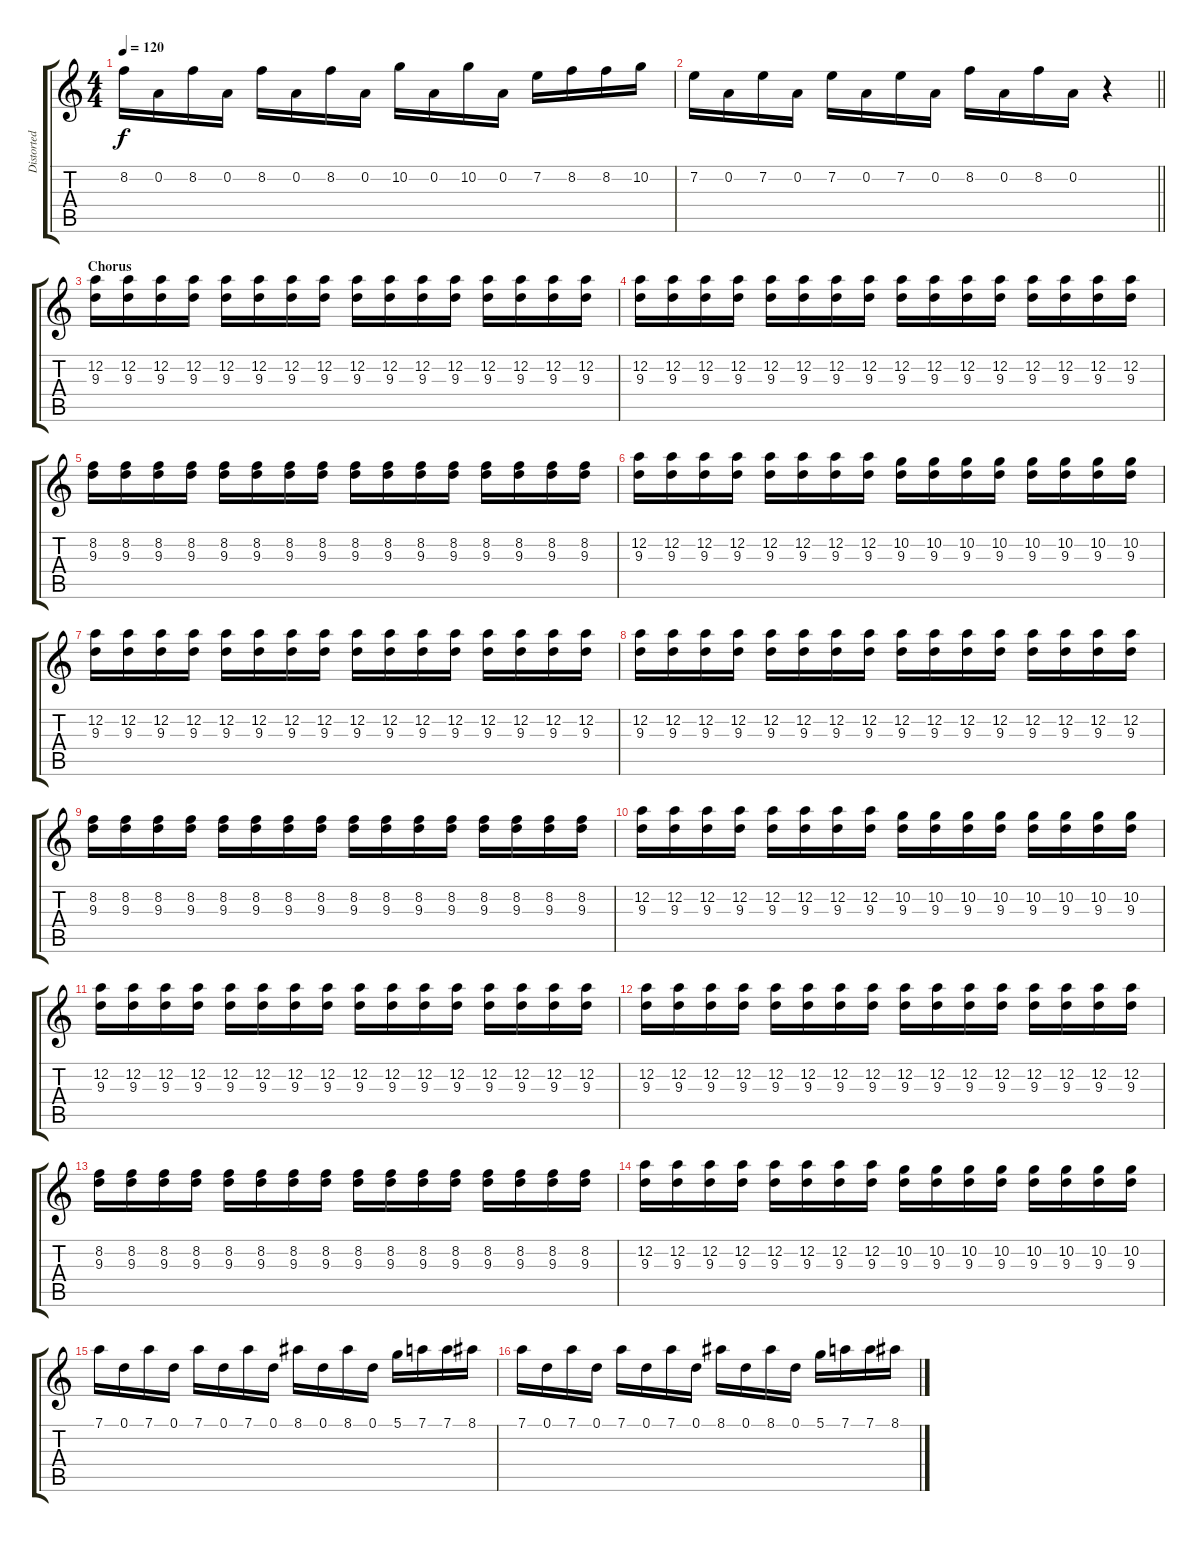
\track ("Distorted Lead" "Distorted ") {instrument distortionguitar}
\staff {score tabs}
\tuning (D4 A3 F3 C3 G2 D2) {hide}
\ts (4 4)
\tempo 120
\clef g2
\ks c
8.2.16{dy f} 0.2.16 8.2.16 0.2.16 8.2.16 0.2.16 8.2.16 0.2.16 10.2.16 0.2.16 10.2.16 0.2.16 7.2.16 8.2.16 8.2.16 10.2.16 |
\barLineRight lightlight
7.2.16 0.2.16 7.2.16 0.2.16 7.2.16 0.2.16 7.2.16 0.2.16 8.2.16 0.2.16 8.2.16 0.2.16 r.4 |
\section ("" "Chorus")
(12.2 9.3).16 (12.2 9.3).16 (12.2 9.3).16 (12.2 9.3).16 (12.2 9.3).16 (12.2 9.3).16 (12.2 9.3).16 (12.2 9.3).16 (12.2 9.3).16 (12.2 9.3).16 (12.2 9.3).16 (12.2 9.3).16 (12.2 9.3).16 (12.2 9.3).16 (12.2 9.3).16 (12.2 9.3).16 |
(12.2 9.3).16 (12.2 9.3).16 (12.2 9.3).16 (12.2 9.3).16 (12.2 9.3).16 (12.2 9.3).16 (12.2 9.3).16 (12.2 9.3).16 (12.2 9.3).16 (12.2 9.3).16 (12.2 9.3).16 (12.2 9.3).16 (12.2 9.3).16 (12.2 9.3).16 (12.2 9.3).16 (12.2 9.3).16 |
(8.2 9.3).16 (8.2 9.3).16 (8.2 9.3).16 (8.2 9.3).16 (8.2 9.3).16 (8.2 9.3).16 (8.2 9.3).16 (8.2 9.3).16 (8.2 9.3).16 (8.2 9.3).16 (8.2 9.3).16 (8.2 9.3).16 (8.2 9.3).16 (8.2 9.3).16 (8.2 9.3).16 (8.2 9.3).16 |
(12.2 9.3).16 (12.2 9.3).16 (12.2 9.3).16 (12.2 9.3).16 (12.2 9.3).16 (12.2 9.3).16 (12.2 9.3).16 (12.2 9.3).16 (10.2 9.3).16 (10.2 9.3).16 (10.2 9.3).16 (10.2 9.3).16 (10.2 9.3).16 (10.2 9.3).16 (10.2 9.3).16 (10.2 9.3).16 |
(12.2 9.3).16 (12.2 9.3).16 (12.2 9.3).16 (12.2 9.3).16 (12.2 9.3).16 (12.2 9.3).16 (12.2 9.3).16 (12.2 9.3).16 (12.2 9.3).16 (12.2 9.3).16 (12.2 9.3).16 (12.2 9.3).16 (12.2 9.3).16 (12.2 9.3).16 (12.2 9.3).16 (12.2 9.3).16 |
(12.2 9.3).16 (12.2 9.3).16 (12.2 9.3).16 (12.2 9.3).16 (12.2 9.3).16 (12.2 9.3).16 (12.2 9.3).16 (12.2 9.3).16 (12.2 9.3).16 (12.2 9.3).16 (12.2 9.3).16 (12.2 9.3).16 (12.2 9.3).16 (12.2 9.3).16 (12.2 9.3).16 (12.2 9.3).16 |
(8.2 9.3).16 (8.2 9.3).16 (8.2 9.3).16 (8.2 9.3).16 (8.2 9.3).16 (8.2 9.3).16 (8.2 9.3).16 (8.2 9.3).16 (8.2 9.3).16 (8.2 9.3).16 (8.2 9.3).16 (8.2 9.3).16 (8.2 9.3).16 (8.2 9.3).16 (8.2 9.3).16 (8.2 9.3).16 |
(12.2 9.3).16 (12.2 9.3).16 (12.2 9.3).16 (12.2 9.3).16 (12.2 9.3).16 (12.2 9.3).16 (12.2 9.3).16 (12.2 9.3).16 (10.2 9.3).16 (10.2 9.3).16 (10.2 9.3).16 (10.2 9.3).16 (10.2 9.3).16 (10.2 9.3).16 (10.2 9.3).16 (10.2 9.3).16 |
(12.2 9.3).16 (12.2 9.3).16 (12.2 9.3).16 (12.2 9.3).16 (12.2 9.3).16 (12.2 9.3).16 (12.2 9.3).16 (12.2 9.3).16 (12.2 9.3).16 (12.2 9.3).16 (12.2 9.3).16 (12.2 9.3).16 (12.2 9.3).16 (12.2 9.3).16 (12.2 9.3).16 (12.2 9.3).16 |
(12.2 9.3).16 (12.2 9.3).16 (12.2 9.3).16 (12.2 9.3).16 (12.2 9.3).16 (12.2 9.3).16 (12.2 9.3).16 (12.2 9.3).16 (12.2 9.3).16 (12.2 9.3).16 (12.2 9.3).16 (12.2 9.3).16 (12.2 9.3).16 (12.2 9.3).16 (12.2 9.3).16 (12.2 9.3).16 |
(8.2 9.3).16 (8.2 9.3).16 (8.2 9.3).16 (8.2 9.3).16 (8.2 9.3).16 (8.2 9.3).16 (8.2 9.3).16 (8.2 9.3).16 (8.2 9.3).16 (8.2 9.3).16 (8.2 9.3).16 (8.2 9.3).16 (8.2 9.3).16 (8.2 9.3).16 (8.2 9.3).16 (8.2 9.3).16 |
(12.2 9.3).16 (12.2 9.3).16 (12.2 9.3).16 (12.2 9.3).16 (12.2 9.3).16 (12.2 9.3).16 (12.2 9.3).16 (12.2 9.3).16 (10.2 9.3).16 (10.2 9.3).16 (10.2 9.3).16 (10.2 9.3).16 (10.2 9.3).16 (10.2 9.3).16 (10.2 9.3).16 (10.2 9.3).16 |
7.1.16 0.1.16 7.1.16 0.1.16 7.1.16 0.1.16 7.1.16 0.1.16 8.1.16 0.1.16 8.1.16 0.1.16 5.1.16 7.1.16 7.1.16 8.1.16 |
7.1.16 0.1.16 7.1.16 0.1.16 7.1.16 0.1.16 7.1.16 0.1.16 8.1.16 0.1.16 8.1.16 0.1.16 5.1.16 7.1.16 7.1.16 8.1.16
